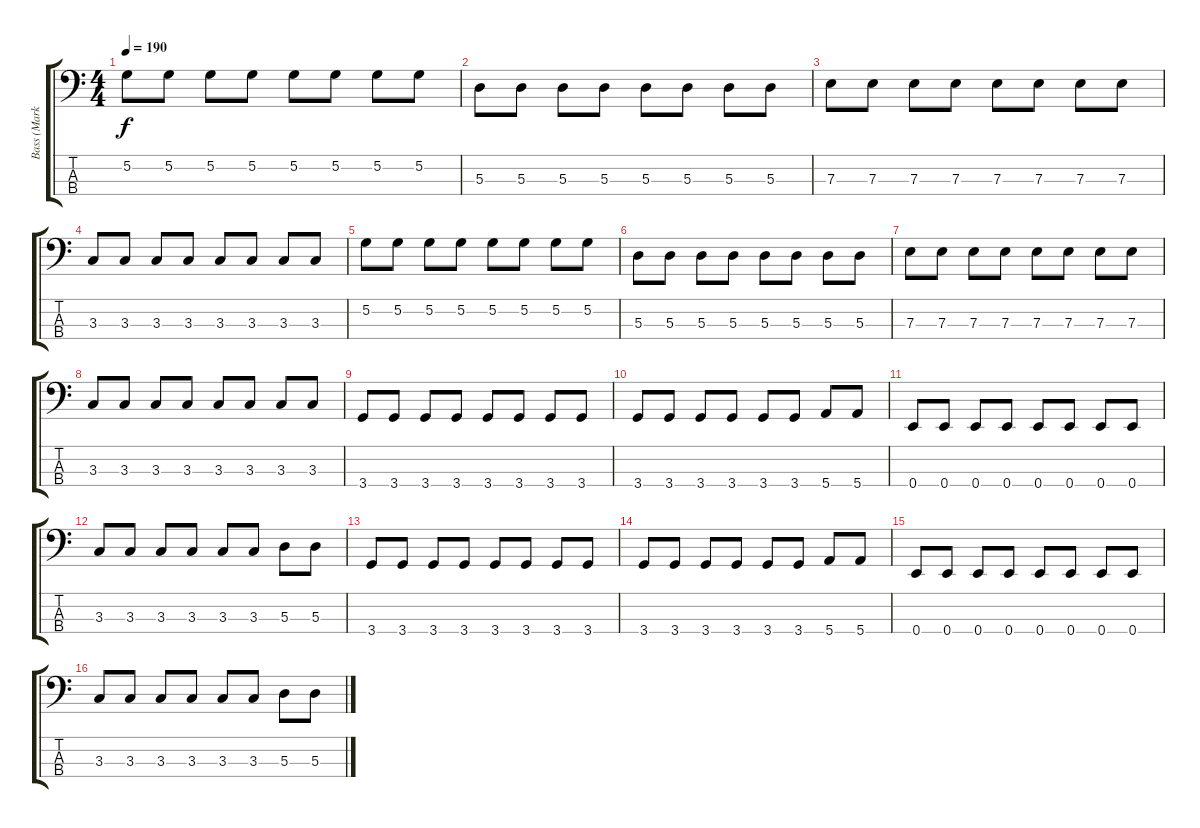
\track ("Bass (Mark)" "Bass (Mark") {instrument electricbasspick}
\staff {score tabs}
\tuning (G2 D2 A1 E1) {hide}
\ts (4 4)
\tempo 190
\clef f4
\ks c
5.2.8{dy f} 5.2.8 5.2.8 5.2.8 5.2.8 5.2.8 5.2.8 5.2.8 |
5.3.8 5.3.8 5.3.8 5.3.8 5.3.8 5.3.8 5.3.8 5.3.8 |
7.3.8 7.3.8 7.3.8 7.3.8 7.3.8 7.3.8 7.3.8 7.3.8 |
3.3.8 3.3.8 3.3.8 3.3.8 3.3.8 3.3.8 3.3.8 3.3.8 |
5.2.8 5.2.8 5.2.8 5.2.8 5.2.8 5.2.8 5.2.8 5.2.8 |
5.3.8 5.3.8 5.3.8 5.3.8 5.3.8 5.3.8 5.3.8 5.3.8 |
7.3.8 7.3.8 7.3.8 7.3.8 7.3.8 7.3.8 7.3.8 7.3.8 |
3.3.8 3.3.8 3.3.8 3.3.8 3.3.8 3.3.8 3.3.8 3.3.8 |
3.4.8 3.4.8 3.4.8 3.4.8 3.4.8 3.4.8 3.4.8 3.4.8 |
3.4.8 3.4.8 3.4.8 3.4.8 3.4.8 3.4.8 5.4.8 5.4.8 |
0.4.8 0.4.8 0.4.8 0.4.8 0.4.8 0.4.8 0.4.8 0.4.8 |
3.3.8 3.3.8 3.3.8 3.3.8 3.3.8 3.3.8 5.3.8 5.3.8 |
3.4.8 3.4.8 3.4.8 3.4.8 3.4.8 3.4.8 3.4.8 3.4.8 |
3.4.8 3.4.8 3.4.8 3.4.8 3.4.8 3.4.8 5.4.8 5.4.8 |
0.4.8 0.4.8 0.4.8 0.4.8 0.4.8 0.4.8 0.4.8 0.4.8 |
3.3.8 3.3.8 3.3.8 3.3.8 3.3.8 3.3.8 5.3.8 5.3.8
